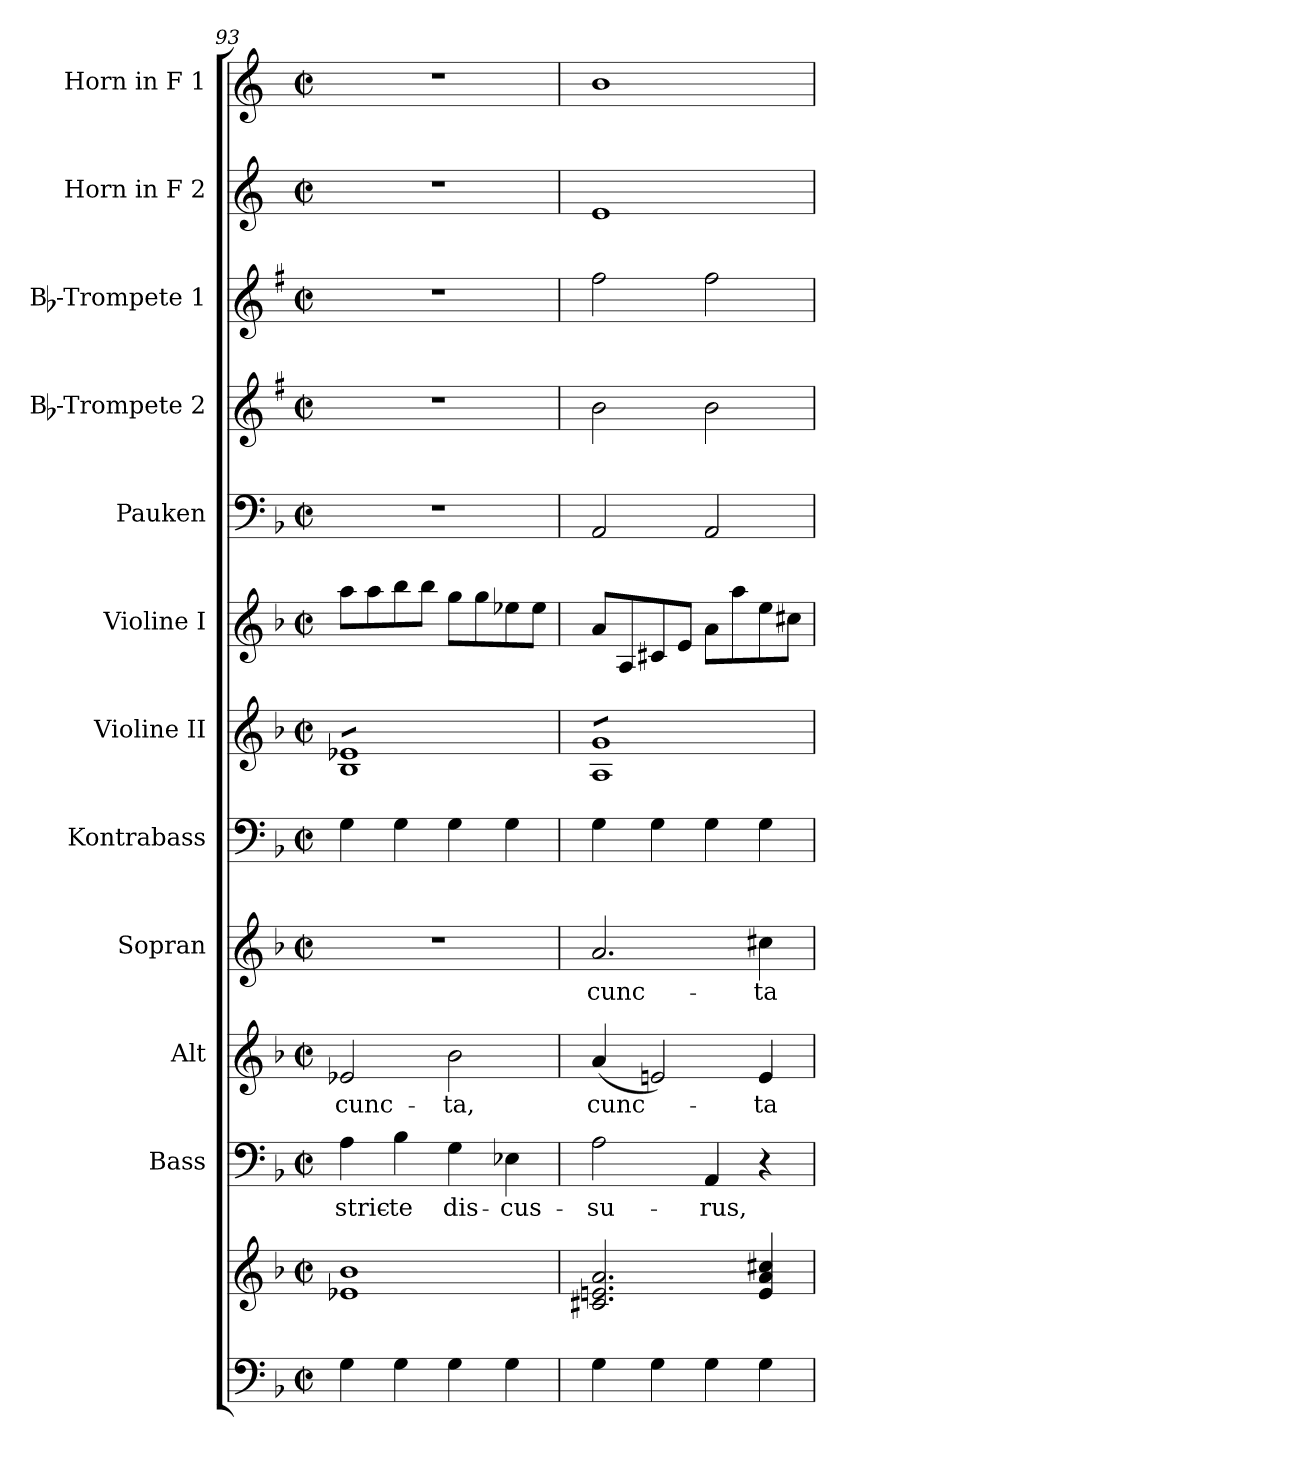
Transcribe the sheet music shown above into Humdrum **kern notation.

**kern	**kern	**kern	**text	**kern	**text	**kern	**text	**kern	**kern	**kern	**kern	**kern	**kern	**kern	**kern
*part12	*part12	*part11	*part11	*part10	*part10	*part9	*part9	*part8	*part7	*part6	*part5	*part4	*part3	*part2	*part1
*staff13	*staff12	*staff11	*staff11	*staff10	*staff10	*staff9	*staff9	*staff8	*staff7	*staff6	*staff5	*staff4	*staff3	*staff2	*staff1
*	*	*I"Bass	*	*I"Alt	*	*I"Sopran	*	*I"Kontrabass	*I"Violine II	*I"Violine I	*I"Pauken	*I"Bb-Trompete 2	*I"Bb-Trompete 1	*I"Horn in F 2	*I"Horn in F 1
*	*	*I'B.	*	*I'A.	*	*I'S.	*	*I'Kb.	*I'Vl. II	*I'Vl. I	*I'Pk.	*I'Bb Trp. 2	*I'Bb Trp. 1	*	*
*clefF4	*clefG2	*clefF4	*	*clefG2	*	*clefG2	*	*clefF4	*clefG2	*clefG2	*clefF4	*clefG2	*clefG2	*clefG2	*clefG2
*	*	*	*	*	*	*	*	*ITrd7c12	*	*	*	*ITrd1c2	*ITrd1c2	*ITrd4c7	*ITrd4c7
*k[b-]	*k[b-]	*k[b-]	*	*k[b-]	*	*k[b-]	*	*k[b-]	*k[b-]	*k[b-]	*k[b-]	*k[b-]	*k[b-]	*k[b-]	*k[b-]
*F:	*F:	*F:	*	*F:	*	*F:	*	*F:	*F:	*F:	*F:	*F:	*F:	*F:	*F:
*M2/2	*M2/2	*M2/2	*	*M2/2	*	*M2/2	*	*M2/2	*M2/2	*M2/2	*M2/2	*M2/2	*M2/2	*M2/2	*M2/2
*met(c|)	*met(c|)	*met(c|)	*	*met(c|)	*	*met(c|)	*	*met(c|)	*met(c|)	*met(c|)	*met(c|)	*met(c|)	*met(c|)	*met(c|)	*met(c|)
=93	=93	=93	=93	=93	=93	=93	=93	=93	=93	=93	=93	=93	=93	=93	=93
!	!	!	!LO:LY:b	!	!LO:LY:b	!	!	!	!	!	!	!	!	!	!
*	*	*	*	*	*	*	*	*	*tremolo	*	*	*	*	*	*
4G\	1e-X 1b-	4A\	stric-	2e-X/	cunc-	1r	.	4GG\	8B- 8e-XL	8aa\L	1r	1r	1r	1r	1r
.	.	.	.	.	.	.	.	.	8B- 8e-X	8aa\	.	.	.	.	.
!	!	!	!LO:LY:b	!	!	!	!	!	!	!	!	!	!	!	!
4G\	.	4B-\	-te	.	.	.	.	4GG\	8B- 8e-X	8bb-\	.	.	.	.	.
.	.	.	.	.	.	.	.	.	8B- 8e-X	8bb-\J	.	.	.	.	.
!	!	!	!LO:LY:b	!	!LO:LY:b	!	!	!	!	!	!	!	!	!	!
4G\	.	4G\	dis-	2b-\	-ta,	.	.	4GG\	8B- 8e-X	8gg\L	.	.	.	.	.
.	.	.	.	.	.	.	.	.	8B- 8e-X	8gg\	.	.	.	.	.
!	!	!	!LO:LY:b	!	!	!	!	!	!	!	!	!	!	!	!
4G\	.	4E-X\	-cus-	.	.	.	.	4GG\	8B- 8e-X	8ee-X\	.	.	.	.	.
.	.	.	.	.	.	.	.	.	8B- 8e-XJ	8ee-\J	.	.	.	.	.
=94	=94	=94	=94	=94	=94	=94	=94	=94	=94	=94	=94	=94	=94	=94	=94
!	!	!	!LO:LY:b	!	!LO:LY:b	!	!LO:LY:b	!	!	!	!	!	!	!	!
4G\	2.c#X/ 2.en/ 2.a/	2A\	-su-	(<4a/	cunc-	2.a/	cunc-	4GG\	8A 8gL	8a/L	2AA/	2a\	2ee\	1A	1e
.	.	.	.	.	.	.	.	.	8A 8g	8A/	.	.	.	.	.
4G\	.	.	.	2en/)	.	.	.	4GG\	8A 8g	8c#X/	.	.	.	.	.
.	.	.	.	.	.	.	.	.	8A 8g	8e/J	.	.	.	.	.
!	!	!	!LO:LY:b	!	!	!	!	!	!	!	!	!	!	!	!
4G\	.	4AA/	-rus,	.	.	.	.	4GG\	8A 8g	8a\L	2AA/	2a\	2ee\	.	.
.	.	.	.	.	.	.	.	.	8A 8g	8aa\	.	.	.	.	.
!	!	!	!	!	!LO:LY:b	!	!LO:LY:b	!	!	!	!	!	!	!	!
4G\	4e/ 4a/ 4cc#X/	4r	.	4e/	-ta	4cc#X\	-ta	4GG\	8A 8g	8ee\	.	.	.	.	.
.	.	.	.	.	.	.	.	.	8A 8gJ	8cc#X\J	.	.	.	.	.
*	*	*	*	*	*	*	*	*	*Xtremolo	*	*	*	*	*	*
=	=	=	=	=	=	=	=	=	=	=	=	=	=	=	=
*-	*-	*-	*-	*-	*-	*-	*-	*-	*-	*-	*-	*-	*-	*-	*-
